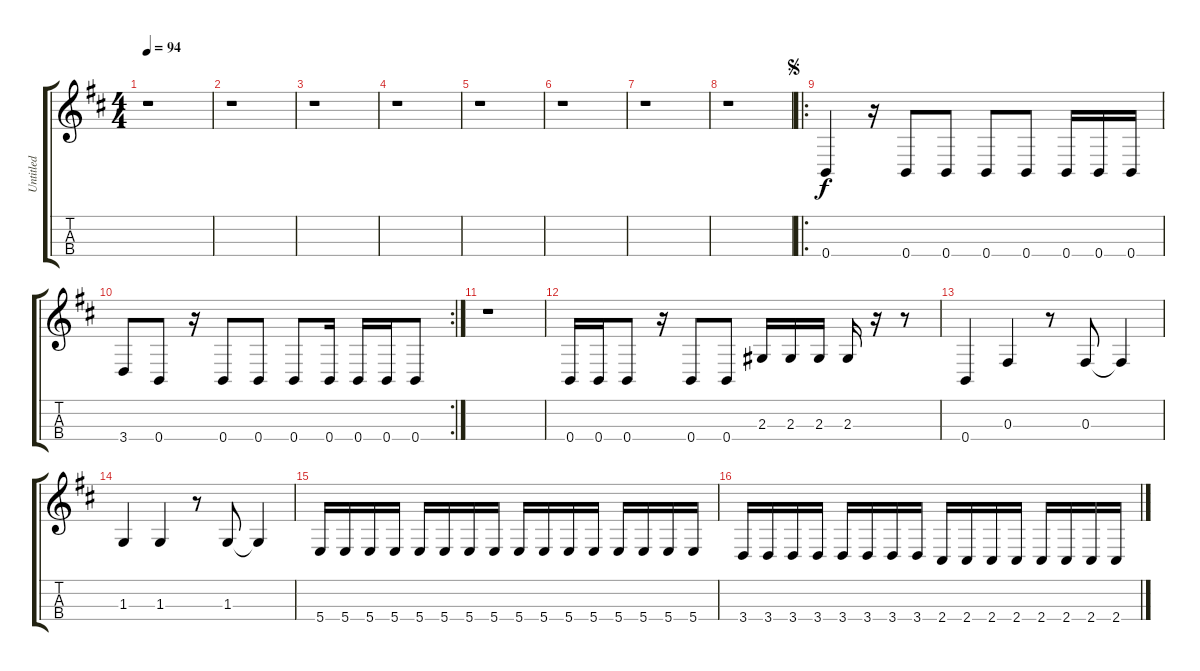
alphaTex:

\track ("Untitled" "Untitled") {instrument electricbassfinger}
\staff {score tabs}
\tuning (E3 B2 Gb2 B1) {hide}
\ts (4 4)
\tempo 94
\clef g2
\ks d
r.1{dy f instrument electricbassfinger} |
r.1 |
r.1 |
r.1 |
r.1 |
r.1 |
r.1 |
r.1 |
\ro
\jump segno
0.4.4 r.16 0.4.8 0.4.8 0.4.8 0.4.8 0.4.16 0.4.16 0.4.16 |
\rc 2
3.4.8 0.4.8 r.16 0.4.8 0.4.8 0.4.8 0.4.16 0.4.16 0.4.16 0.4.8 |
r.1 |
0.4.16 0.4.16 0.4.8 r.16 0.4.8 0.4.8 2.3.16 2.3.16 2.3.16 2.3.16 r.16 r.8 |
0.4.4 0.3.4 r.8 0.3.8 0.3{t}.4 |
1.3.4 1.3.4 r.8 1.3.8 1.3{t}.4 |
5.4.16 5.4.16 5.4.16 5.4.16 5.4.16 5.4.16 5.4.16 5.4.16 5.4.16 5.4.16 5.4.16 5.4.16 5.4.16 5.4.16 5.4.16 5.4.16 |
3.4.16 3.4.16 3.4.16 3.4.16 3.4.16 3.4.16 3.4.16 3.4.16 2.4.16 2.4.16 2.4.16 2.4.16 2.4.16 2.4.16 2.4.16 2.4.16
